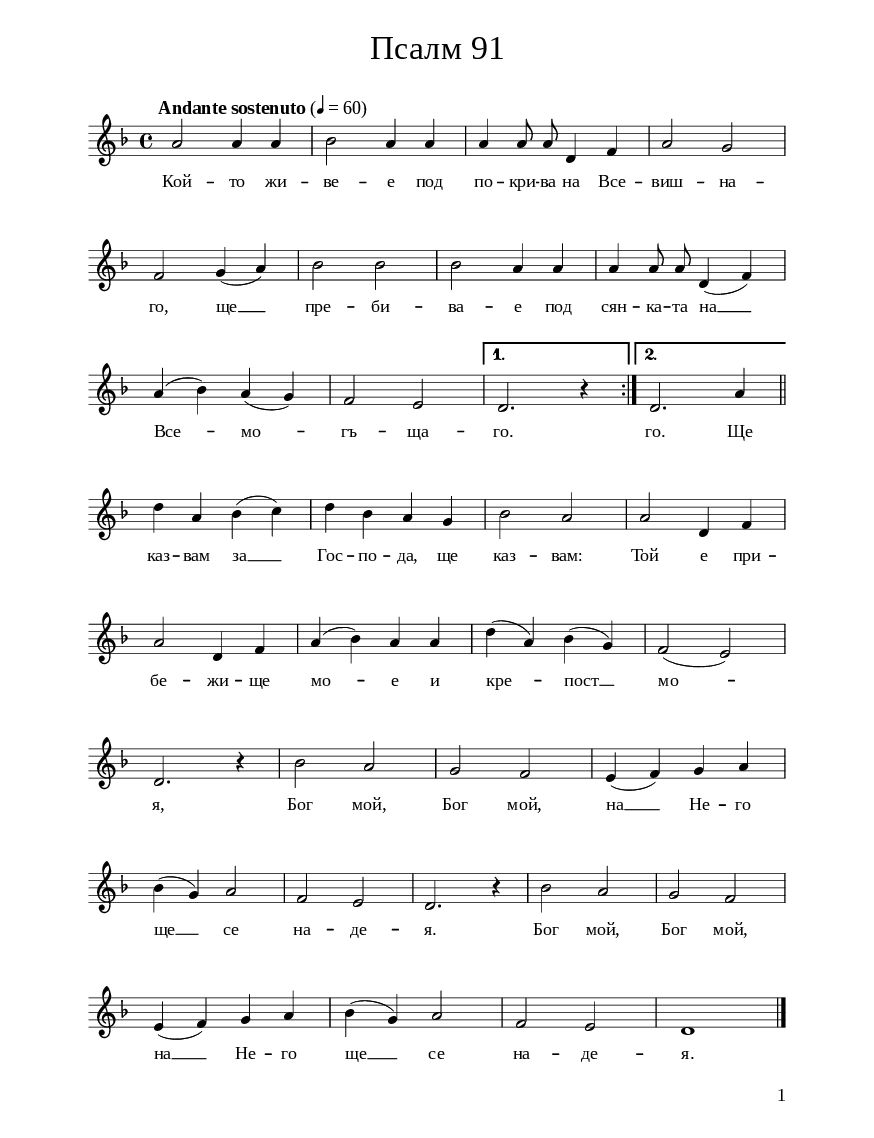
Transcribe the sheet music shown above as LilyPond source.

\version "2.24.2"

% include paper part and global functions
\include "include/globals.ily"

\bookpart {
  \label #'ref057
  \tocItem \markup "Псалм 91 – Psalm 91"
  \include "include/bookpart-paper.ily"
  \score {
    \include "include/score-layout.ily"

    \new Voice \relative a' {
      \clef treble
      \key d \minor
      \time 4/4
      \tempoFunc "Andante sostenuto" 4 "60"
      \repeat volta 2 {
        a2 a4 a4 | bes2 a4 a4 | a4 \autoBeamOff a8 a8 d,4 f4 |  a2 g2 |\break
        f2 g4 ( a4 ) | bes2 bes2 | bes2 a4 a4 | a4 a8 a8 d,4 ( f4 ) | \break
        a4 ( bes4 ) a4 ( g4 ) |  f2 e2 |
      }
      \alternative {
        { d2. r4 | }
        { d2. a'4 | \bar "||" \break }
      }

      d4 a4 bes4 ( c4 ) | d4 bes4 a4 g4 | bes2 a2 | a2 d,4 f4 | \break
      a2 d,4 f4 | a4 ( bes4 ) a4 a4 | d4 ( a4 ) bes4 ( g4 ) | f2 ( e2 ) | \break
      d2. r4 | bes'2 a2 | g2 f2 |  e4 ( f4 ) g4 a4 | \break
      bes4 ( g4 ) a2 | f2 e2 | d2. r4 | bes'2 a2 | g2 f2 | \break
      e4 ( f4 ) g4 a4 | bes4 ( g4 ) a2 | f2 e2 | d1| \bar "|." \break
    }

    \addlyrics {
      Кой -- то жи -- ве -- е под по -- кри -- ва на Все -- виш -- на --
      го, ще __ пре -- би -- ва -- е под сян -- ка -- та на __
      Все -- мо -- гъ -- ща -- го. го. Ще
      каз -- вам за __ Гос -- по -- да, ще каз -- вам: Той е при --
      бе -- жи -- ще мо -- е и кре -- пост __ мо --
      я, Бог мой, Бог мой, на __ Не -- го
      ще __ се на -- де -- я. Бог мой, Бог мой,
      на __ Не -- го ще __ се на -- де -- я.
    }

    \header {
      title = \titleFunc "Псалм 91" "Psalm 91"
    }

    \midi{}

  } % score



  % include foreign translation(s) of the song
  

} % bookpart
